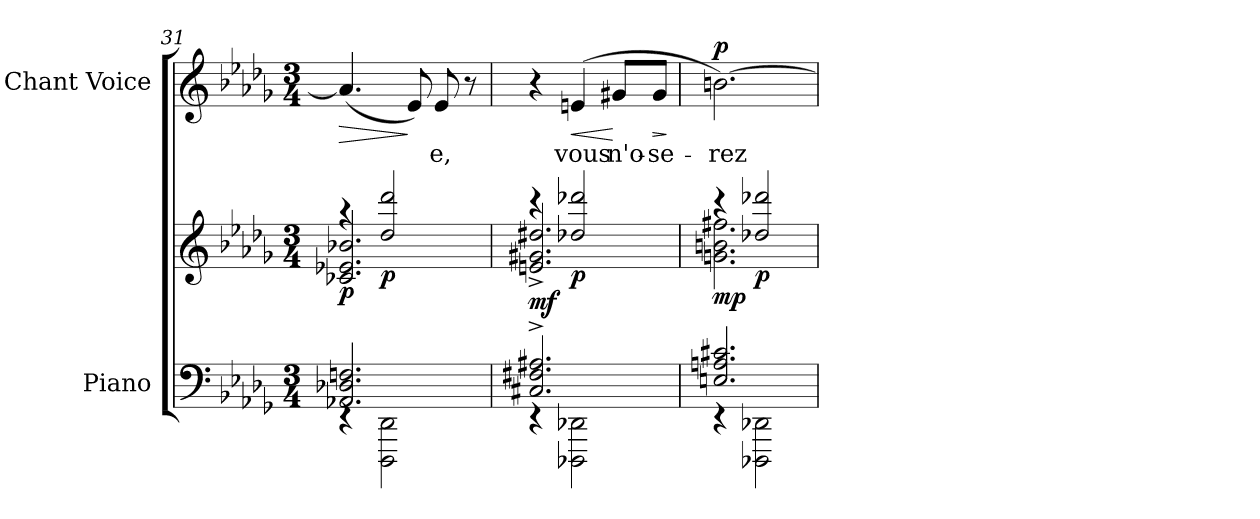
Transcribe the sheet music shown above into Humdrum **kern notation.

**kern	**kern	**dynam	**kern	**text	**dynam
*part2	*part2	*part2	*part1	*part1	*part1
*staff3	*staff2	*staff2/3	*staff1	*staff1	*staff1
*I"Piano	*	*	*I"Chant Voice	*	*
*I'Pno	*	*	*	*	*
!!LO:LB:g=z
*clefF4	*clefG2	*	*clefG2	*	*
*k[b-e-a-d-g-]	*k[b-e-a-d-g-]	*	*k[b-e-a-d-g-]	*	*
*M3/4	*M3/4	*	*M3/4	*	*
=31	=31	=31	=31	=31	=31
*^	*^	*	*	*	*
!	!	!	!	!LO:DY:b	!	!	!LO:HP:b
2.AA-X/ 2.D-X/ 2.Fn/	4rEE	4raa	2.c-X/ 2.e-X/ 2.b-X/	p	(<4.a-/]	.	>
!	!	!	!	!LO:DY:b	!	!	!
.	2DDD-\ 2DD-\	2dd-/ 2ddd-/	.	p	.	.	.
.	.	.	.	.	8e-/)	.	]
!	!	!	!	!	!	!LO:LY:b	!
.	.	.	.	.	8e-/	-e,	.
.	.	.	.	.	8r	.	.
=32	=32	=32	=32	=32	=32	=32	=32
!	!	!	!	!LO:DY:b	!	!	!
2.C#X/^ 2.F#X/^ 2.A#X/^	4rEE	4rccc	2.en/^ 2.g#X/^ 2.dd#X/^	mf	4r	.	.
!	!	!	!	!LO:DY:b	!	!LO:LY:b	!LO:HP:b
.	2DDD-X\ 2DD-X\	2dd-X/ 2ddd-X/	.	p	(>4en/	vous	<
!	!	!	!	!	!	!LO:LY:b	!
.	.	.	.	.	8g#X/L	n'o-	[
!	!	!	!	!	!	!LO:LY:b	!LO:HP:b
.	.	.	.	.	8g#/J	-se-	>
*v	*v	*	*	*	*	*	*
*	*v	*v	*	*	*	*
.	.	.	.	.	]
=33	=33	=33	=33	=33	=33
*^	*^	*	*	*	*
!	!	!	!	!LO:DY:b	!	!LO:LY:b	!LO:DY:a
2.En/ 2.An/ 2.c#X/	4rEE	4rccc	2.gn\ 2.bn\ 2.ff#X\	mp	[2.bn\)	-rez	p
!	!	!	!	!LO:DY:b	!	!	!
.	2DDD-X\ 2DD-X\	2dd-X/ 2ddd-X/	.	p	.	.	.
*v	*v	*	*	*	*	*	*
*	*v	*v	*	*	*	*
=	=	=	=	=	=
*-	*-	*-	*-	*-	*-
